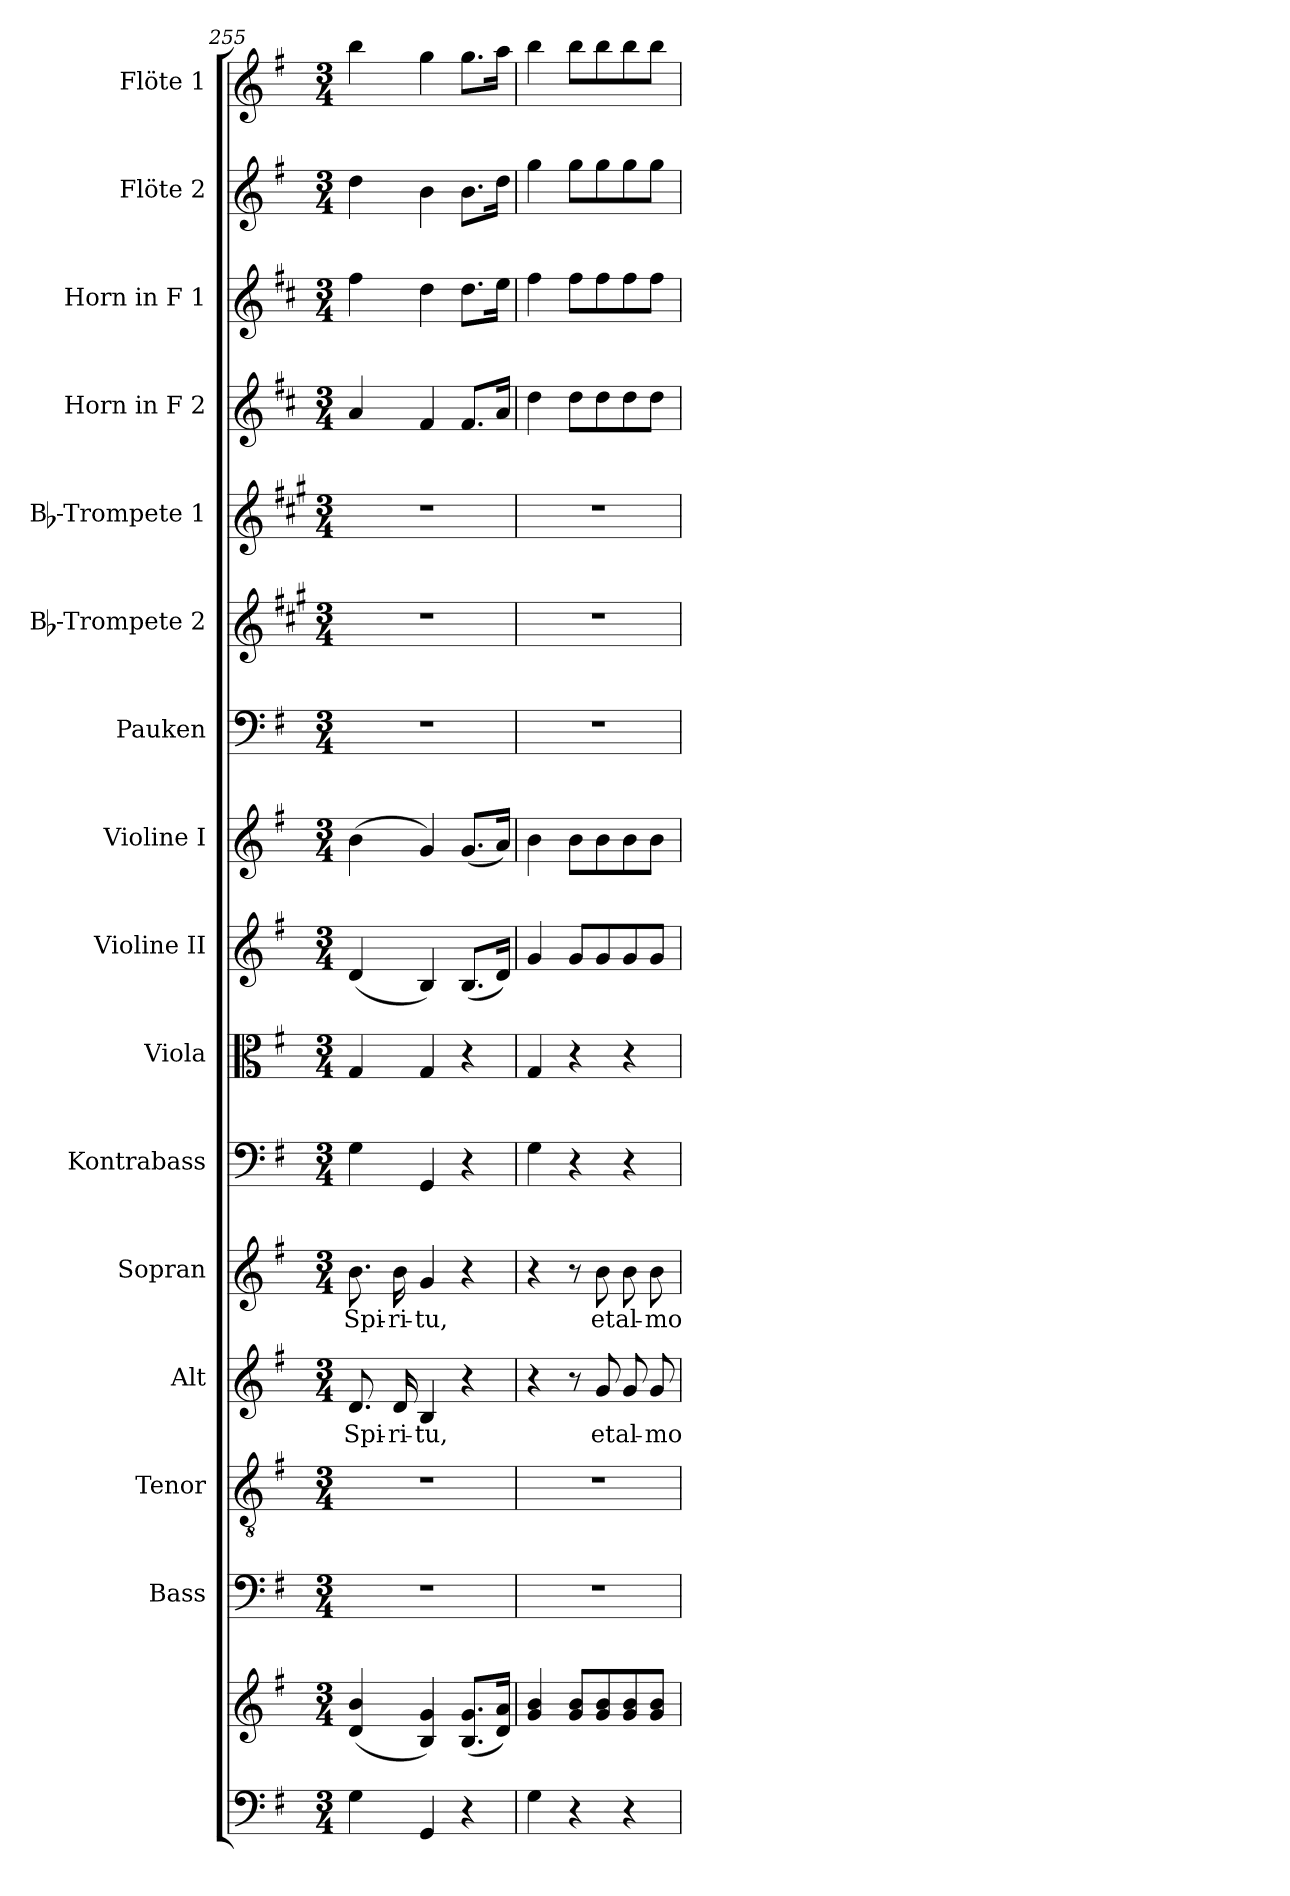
**kern	**kern	**kern	**kern	**kern	**text	**kern	**text	**kern	**kern	**kern	**kern	**kern	**kern	**kern	**kern	**kern	**kern	**kern
*part16	*part16	*part15	*part14	*part13	*part13	*part12	*part12	*part11	*part10	*part9	*part8	*part7	*part6	*part5	*part4	*part3	*part2	*part1
*staff17	*staff16	*staff15	*staff14	*staff13	*staff13	*staff12	*staff12	*staff11	*staff10	*staff9	*staff8	*staff7	*staff6	*staff5	*staff4	*staff3	*staff2	*staff1
*	*	*I"Bass	*I"Tenor	*I"Alt	*	*I"Sopran	*	*I"Kontrabass	*I"Viola	*I"Violine II	*I"Violine I	*I"Pauken	*I"Bb-Trompete 2	*I"Bb-Trompete 1	*I"Horn in F 2	*I"Horn in F 1	*I"Flöte 2	*I"Flöte 1
*	*	*I'B.	*I'T.	*I'A.	*	*I'S.	*	*I'Kb.	*I'Vla.	*I'Vl. II	*I'Vl. I	*I'Pk.	*I'Bb Trp. 2	*I'Bb Trp. 1	*	*	*I'Fl. 2	*I'Fl. 1
*clefF4	*clefG2	*clefF4	*clefGv2	*clefG2	*	*clefG2	*	*clefF4	*clefC3	*clefG2	*clefG2	*clefF4	*clefG2	*clefG2	*clefG2	*clefG2	*clefG2	*clefG2
*	*	*	*	*	*	*	*	*ITrd7c12	*	*	*	*	*ITrd1c2	*ITrd1c2	*ITrd4c7	*ITrd4c7	*	*
*k[f#]	*k[f#]	*k[f#]	*k[f#]	*k[f#]	*	*k[f#]	*	*k[f#]	*k[f#]	*k[f#]	*k[f#]	*k[f#]	*k[f#]	*k[f#]	*k[f#]	*k[f#]	*k[f#]	*k[f#]
*G:	*G:	*G:	*G:	*G:	*	*G:	*	*G:	*G:	*G:	*G:	*G:	*G:	*G:	*G:	*G:	*G:	*G:
*M3/4	*M3/4	*M3/4	*M3/4	*M3/4	*	*M3/4	*	*M3/4	*M3/4	*M3/4	*M3/4	*M3/4	*M3/4	*M3/4	*M3/4	*M3/4	*M3/4	*M3/4
=255	=255	=255	=255	=255	=255	=255	=255	=255	=255	=255	=255	=255	=255	=255	=255	=255	=255	=255
!	!	!	!	!	!LO:LY:b	!	!LO:LY:b	!	!	!	!	!	!	!	!	!	!	!
4G\	(<4d/ 4b/	2.r	2.r	8.d/	Spi-	8.b\	Spi-	4GG\	4G/	(<4d/	(>4b\	2.r	2.r	2.r	4d/	4b\	4dd\	4bb\
!	!	!	!	!	!LO:LY:b	!	!LO:LY:b	!	!	!	!	!	!	!	!	!	!	!
.	.	.	.	16d/	-ri-	16b\	-ri-	.	.	.	.	.	.	.	.	.	.	.
!	!	!	!	!	!LO:LY:b	!	!LO:LY:b	!	!	!	!	!	!	!	!	!	!	!
4GG/	4B/ 4g/)	.	.	4B/	-tu,	4g/	-tu,	4GGG/	4G/	4B/)	4g/)	.	.	.	4B/	4g\	4b\	4gg\
4r	(<8.B/ 8.g/L	.	.	4r	.	4r	.	4r	4r	(<8.B/L	(<8.g/L	.	.	.	8.B/L	8.g\L	8.b\L	8.gg\L
.	16d/ 16a/Jk)	.	.	.	.	.	.	.	.	16d/Jk)	16a/Jk)	.	.	.	16d/Jk	16a\Jk	16dd\Jk	16aa\Jk
=256	=256	=256	=256	=256	=256	=256	=256	=256	=256	=256	=256	=256	=256	=256	=256	=256	=256	=256
4G\	4g/ 4b/	2.r	2.r	4r	.	4r	.	4GG\	4G/	4g/	4b\	2.r	2.r	2.r	4g\	4b\	4gg\	4bb\
4r	8g/ 8b/L	.	.	8r	.	8r	.	4r	4r	8g/L	8b\L	.	.	.	8g\L	8b\L	8gg\L	8bb\L
!	!	!	!	!	!LO:LY:b	!	!LO:LY:b	!	!	!	!	!	!	!	!	!	!	!
.	8g/ 8b/	.	.	8g/	et	8b\	et	.	.	8g/	8b\	.	.	.	8g\	8b\	8gg\	8bb\
!	!	!	!	!	!LO:LY:b	!	!LO:LY:b	!	!	!	!	!	!	!	!	!	!	!
4r	8g/ 8b/	.	.	8g/	al-	8b\	al-	4r	4r	8g/	8b\	.	.	.	8g\	8b\	8gg\	8bb\
!	!	!	!	!	!LO:LY:b	!	!LO:LY:b	!	!	!	!	!	!	!	!	!	!	!
.	8g/ 8b/J	.	.	8g/	-mo	8b\	-mo	.	.	8g/J	8b\J	.	.	.	8g\J	8b\J	8gg\J	8bb\J
=	=	=	=	=	=	=	=	=	=	=	=	=	=	=	=	=	=	=
*-	*-	*-	*-	*-	*-	*-	*-	*-	*-	*-	*-	*-	*-	*-	*-	*-	*-	*-
